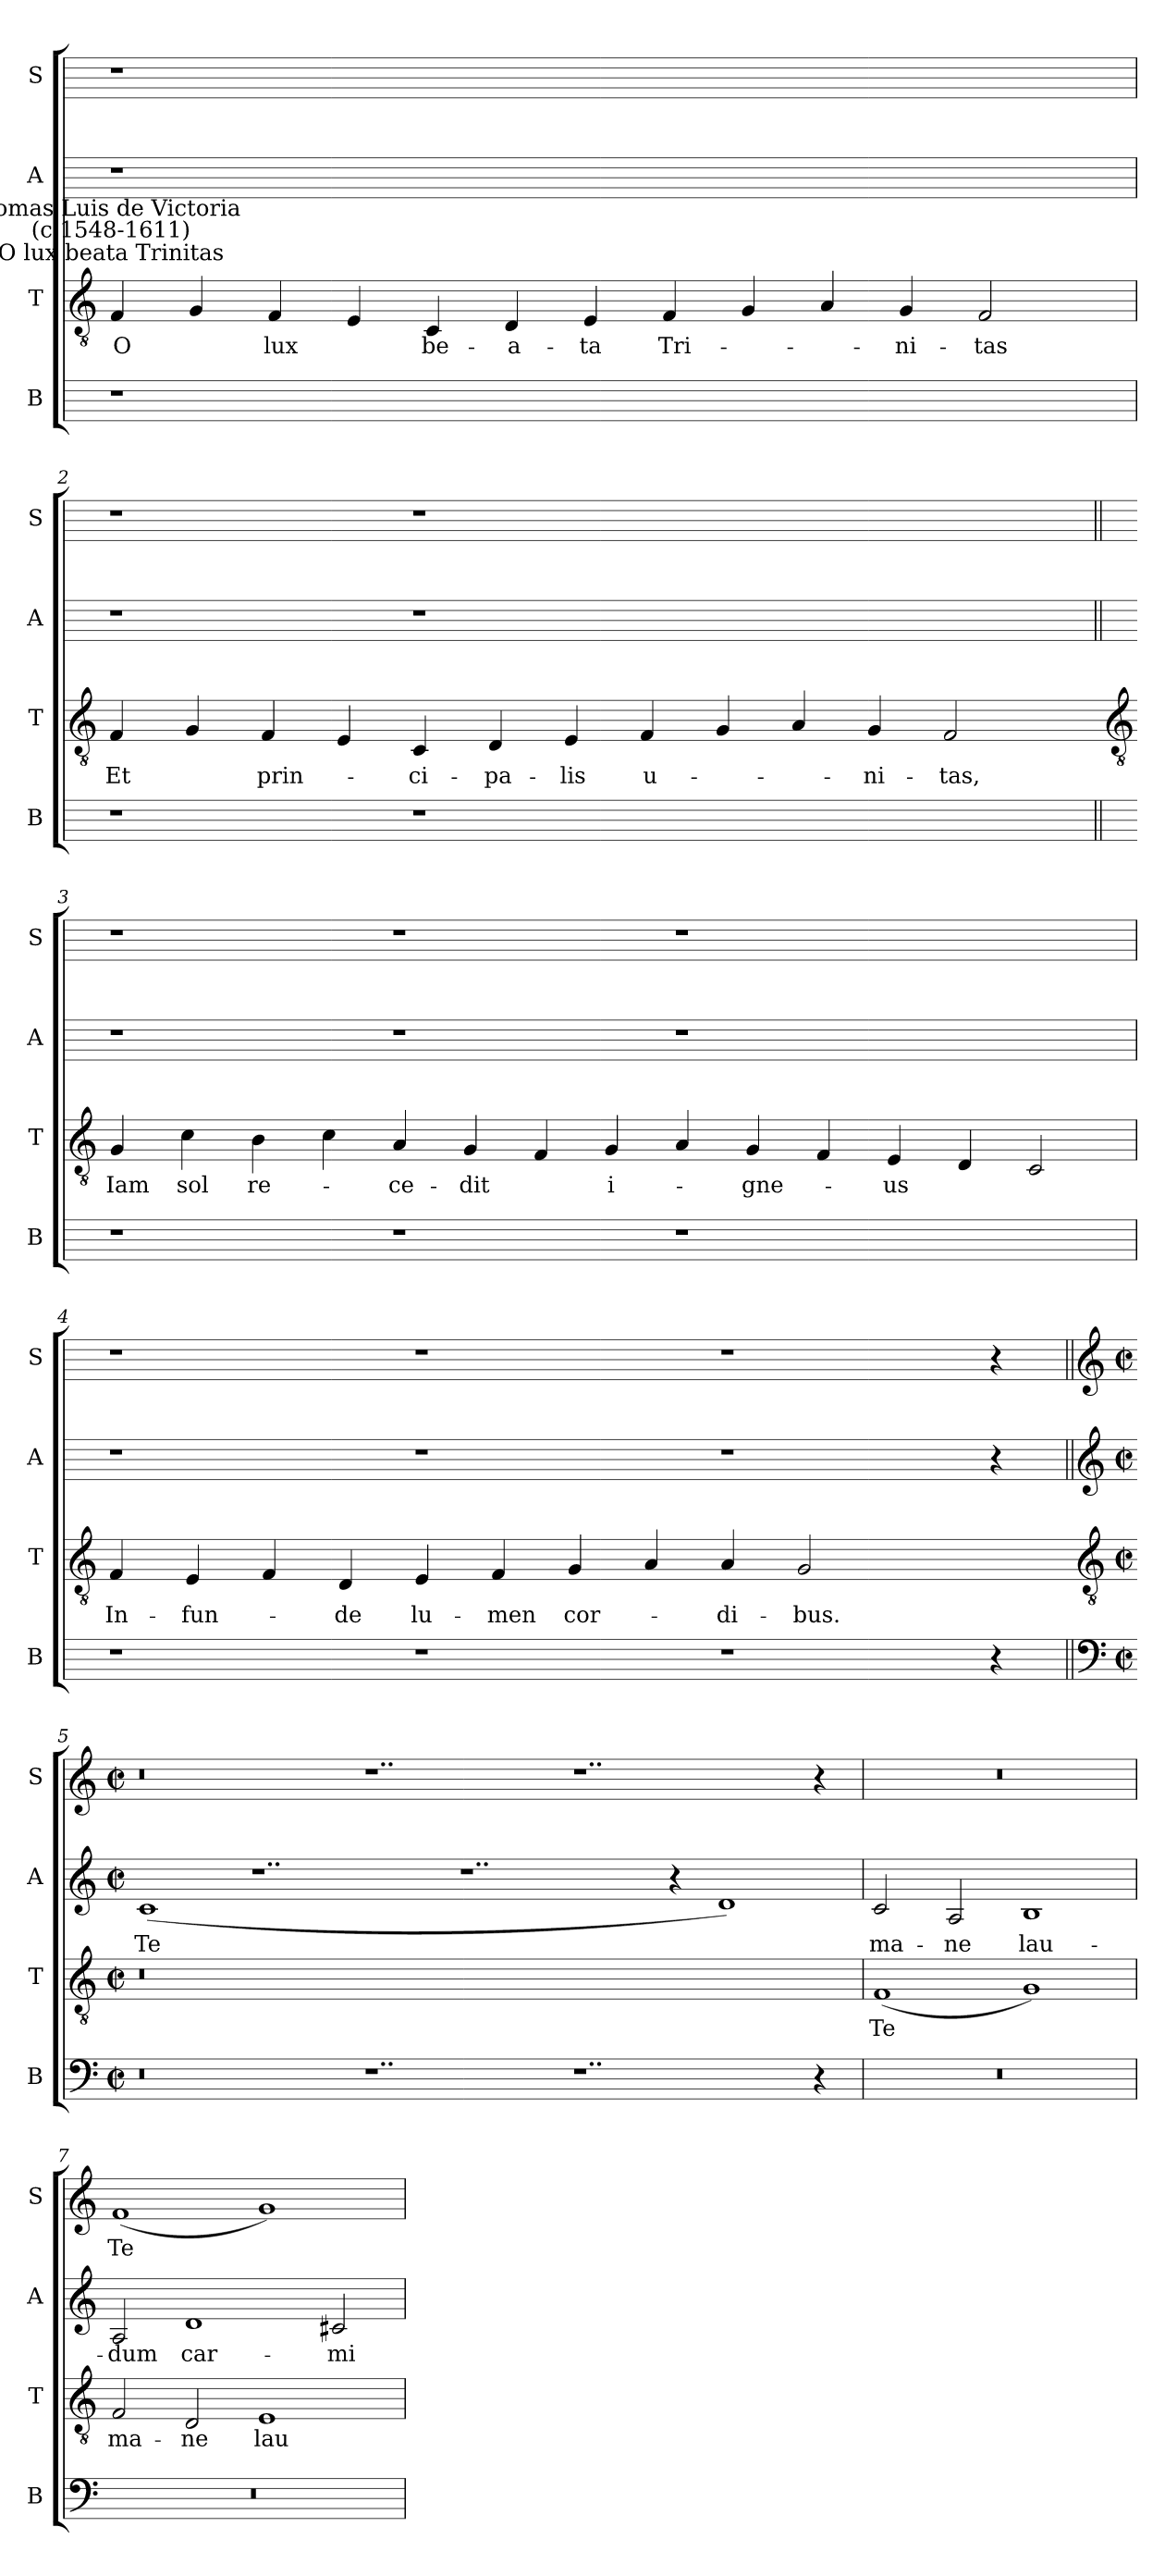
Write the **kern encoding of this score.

**kern	**kern	**text	**kern	**text	**kern	**text
*part4	*part3	*part3	*part2	*part2	*part1	*part1
*staff4	*staff3	*staff3	*staff2	*staff2	*staff1	*staff1
*I"B	*I"T	*	*I"A	*	*I"S	*
*I'B	*I'T	*	*I'A	*	*I'S	*
*	*clefGv2	*	*	*	*	*
*	*k[]	*	*	*	*	*
*	*C:	*	*	*	*	*
=1	=1	=1	=1	=1	=1	=1
!	!LO:TX:a:cj:t=O lux beata Trinitas	!	!	!	!	!
!	!LO:TX:a:cj:t=Tomas Luis de Victoria\n(c.1548-1611)	!	!	!	!	!
!	!	!LO:LY:b	!	!	!	!
1r	4F	O	1r	.	1r	.
.	4G	.	.	.	.	.
!	!	!LO:LY:b	!	!	!	!
.	4F	lux	.	.	.	.
.	4E	.	.	.	.	.
!	!	!LO:LY:b	!	!	!	!
0ryy	4C	be-	0ryy	.	0ryy	.
!	!	!LO:LY:b	!	!	!	!
.	4D	-a-	.	.	.	.
!	!	!LO:LY:b	!	!	!	!
.	4E	-ta	.	.	.	.
!	!	!LO:LY:b	!	!	!	!
.	4F	Tri-	.	.	.	.
.	4G	.	.	.	.	.
.	4A	.	.	.	.	.
!	!	!LO:LY:b	!	!	!	!
.	4G	ni-	.	.	.	.
!	!	!LO:LY:b	!	!	!	!
.	2F	-tas	.	.	.	.
4ryy	.	.	4ryy	.	4ryy	.
=2	=2	=2	=2	=2	=2	=2
!	!	!LO:LY:b	!	!	!	!
1r	4F	Et	1r	.	1r	.
.	4G	.	.	.	.	.
!	!	!LO:LY:b	!	!	!	!
.	4F	prin-	.	.	.	.
.	4E	.	.	.	.	.
!	!	!LO:LY:b	!	!	!	!
1r	4C	ci-	1r	.	1r	.
!	!	!LO:LY:b	!	!	!	!
.	4D	-pa-	.	.	.	.
!	!	!LO:LY:b	!	!	!	!
.	4E	-lis	.	.	.	.
!	!	!LO:LY:b	!	!	!	!
.	4F	u-	.	.	.	.
1ryy	4G	.	1ryy	.	1ryy	.
.	4A	.	.	.	.	.
!	!	!LO:LY:b	!	!	!	!
.	4G	ni-	.	.	.	.
!	!	!LO:LY:b	!	!	!	!
.	2F	-tas,	.	.	.	.
4ryy	.	.	4ryy	.	4ryy	.
!!LO:LB:g=z
=3||	=3-	=3||	=3||	=3||	=3||	=3||
*	*clefGv2	*	*	*	*	*
!	!	!LO:LY:b	!	!	!	!
1r	4G	Iam	1r	.	1r	.
!	!	!LO:LY:b	!	!	!	!
.	4c	sol	.	.	.	.
!	!	!LO:LY:b	!	!	!	!
.	4B	re-	.	.	.	.
.	4c	.	.	.	.	.
!	!	!LO:LY:b	!	!	!	!
1r	4A	ce-	1r	.	1r	.
!	!	!LO:LY:b	!	!	!	!
.	4G	-dit	.	.	.	.
.	4F	.	.	.	.	.
!	!	!LO:LY:b	!	!	!	!
.	4G	i-	.	.	.	.
1r	4A	.	1r	.	1r	.
!	!	!LO:LY:b	!	!	!	!
.	4G	gne-	.	.	.	.
.	4F	.	.	.	.	.
!	!	!LO:LY:b	!	!	!	!
.	4E	us	.	.	.	.
2.ryy	4D	.	2.ryy	.	2.ryy	.
.	2C	.	.	.	.	.
=4	=4	=4	=4	=4	=4	=4
!	!	!LO:LY:b	!	!	!	!
1r	4F	In-	1r	.	1r	.
!	!	!LO:LY:b	!	!	!	!
.	4E	-fun-	.	.	.	.
.	4F	.	.	.	.	.
!	!	!LO:LY:b	!	!	!	!
.	4D	de	.	.	.	.
!	!	!LO:LY:b	!	!	!	!
1r	4E	lu-	1r	.	1r	.
!	!	!LO:LY:b	!	!	!	!
.	4F	-men	.	.	.	.
!	!	!LO:LY:b	!	!	!	!
.	4G	cor-	.	.	.	.
.	4A	.	.	.	.	.
!	!	!LO:LY:b	!	!	!	!
1r	4A	di-	1r	.	1r	.
!	!	!LO:LY:b	!	!	!	!
.	2G	-bus.	.	.	.	.
.	2ryy	.	.	.	.	.
4r	.	.	4r	.	4r	.
!!LO:LB:g=z
=5||	=5-	=5||	=5||	=5||	=5||	=5||
*clefF4	*clefGv2	*	*clefG2	*	*clefG2	*
*k[]	*	*	*k[]	*	*k[]	*
*C:	*	*	*C:	*	*C:	*
*M4/2	*M4/2	*	*M4/2	*	*M4/2	*
*met(c|)	*met(c|)	*	*met(c|)	*	*met(c|)	*
!	!	!	!	!LO:LY:b	!	!
0r	0r	.	(<1c	Te	0r	.
.	.	.	1..r	.	.	.
1..r	4%15ryy	.	.	.	1..r	.
.	.	.	1..r	.	.	.
1..r	.	.	.	.	1..r	.
.	.	.	4r	.	.	.
.	.	.	1d)	.	.	.
4r	.	.	.	.	4r	.
=6	=6	=6	=6	=6	=6	=6
!	!	!LO:LY:b	!	!LO:LY:b	!	!
0r	(<1F	Te	2c	ma-	0r	.
!	!	!	!	!LO:LY:b	!	!
.	.	.	2A	-ne	.	.
!	!	!	!	!LO:LY:b	!	!
.	1G)	.	1B	lau-	.	.
=7	=7	=7	=7	=7	=7	=7
!	!	!LO:LY:b	!	!LO:LY:b	!	!LO:LY:b
0r	2F	ma-	2A	-dum	(<1f	Te
!	!	!LO:LY:b	!	!LO:LY:b	!	!
.	2D	-ne	1d	car-	.	.
!	!	!LO:LY:b	!	!	!	!
.	1E	lau-	.	.	1g)	.
!	!	!	!	!LO:LY:b	!	!
.	.	.	2c#X	-mi-	.	.
=	=	=	=	=	=	=
*-	*-	*-	*-	*-	*-	*-
